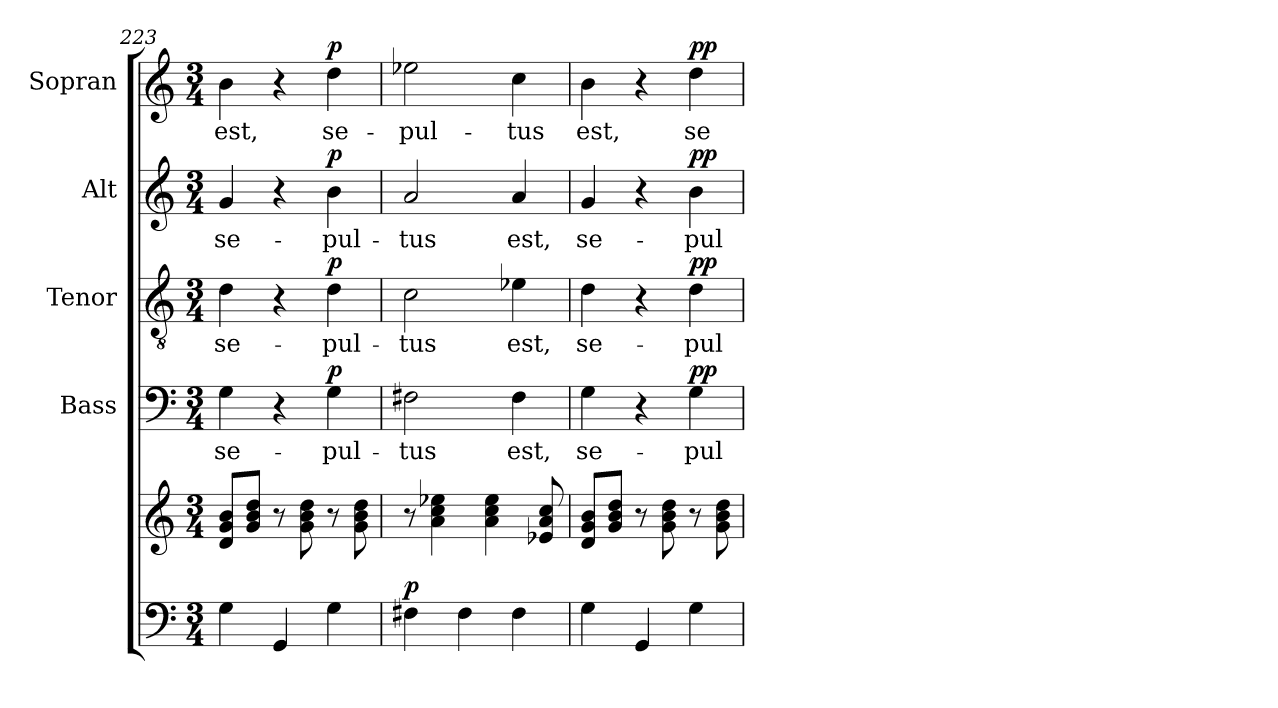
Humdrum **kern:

**kern	**kern	**dynam	**kern	**text	**dynam	**kern	**text	**dynam	**kern	**text	**dynam	**kern	**text	**dynam
*part5	*part5	*part5	*part4	*part4	*part4	*part3	*part3	*part3	*part2	*part2	*part2	*part1	*part1	*part1
*staff6	*staff5	*staff5/6	*staff4	*staff4	*staff4	*staff3	*staff3	*staff3	*staff2	*staff2	*staff2	*staff1	*staff1	*staff1
*	*	*	*I"Bass	*	*	*I"Tenor	*	*	*I"Alt	*	*	*I"Sopran	*	*
*	*	*	*I'B.	*	*	*I'T.	*	*	*I'A.	*	*	*I'S.	*	*
*clefF4	*clefG2	*	*clefF4	*	*	*clefGv2	*	*	*clefG2	*	*	*clefG2	*	*
*k[]	*k[]	*	*k[]	*	*	*k[]	*	*	*k[]	*	*	*k[]	*	*
*C:	*C:	*	*C:	*	*	*C:	*	*	*C:	*	*	*C:	*	*
*M3/4	*M3/4	*	*M3/4	*	*	*M3/4	*	*	*M3/4	*	*	*M3/4	*	*
=223	=223	=223	=223	=223	=223	=223	=223	=223	=223	=223	=223	=223	=223	=223
!	!	!	!	!LO:LY:b	!	!	!LO:LY:b	!	!	!LO:LY:b	!	!	!LO:LY:b	!
4G\	8d/ 8g/ 8b/L	.	4G\	se-	.	4d\	se-	.	4g/	se-	.	4b\	est,	.
.	8g/ 8b/ 8dd/J	.	.	.	.	.	.	.	.	.	.	.	.	.
4GG/	8r	.	4r	.	.	4r	.	.	4r	.	.	4r	.	.
.	8g\ 8b\ 8dd\	.	.	.	.	.	.	.	.	.	.	.	.	.
!	!	!	!	!LO:LY:b	!LO:DY:a	!	!LO:LY:b	!LO:DY:a	!	!LO:LY:b	!LO:DY:a	!	!LO:LY:b	!LO:DY:a
4G\	8r	.	4G\	-pul-	p	4d\	-pul-	p	4b\	-pul-	p	4dd\	se-	p
.	8g\ 8b\ 8dd\	.	.	.	.	.	.	.	.	.	.	.	.	.
=224	=224	=224	=224	=224	=224	=224	=224	=224	=224	=224	=224	=224	=224	=224
!	!	!LO:DY:a=2	!	!LO:LY:b	!	!	!LO:LY:b	!	!	!LO:LY:b	!	!	!LO:LY:b	!
4F#X\	8r	p	2F#X\	-tus	.	2c\	-tus	.	2a/	-tus	.	2ee-X\	-pul-	.
.	4a\ 4cc\ 4ee-X\	.	.	.	.	.	.	.	.	.	.	.	.	.
4F#\	.	.	.	.	.	.	.	.	.	.	.	.	.	.
.	4a\ 4cc\ 4ee-\	.	.	.	.	.	.	.	.	.	.	.	.	.
!	!	!	!	!LO:LY:b	!	!	!LO:LY:b	!	!	!LO:LY:b	!	!	!LO:LY:b	!
4F#\	.	.	4F#\	est,	.	4e-X\	est,	.	4a/	est,	.	4cc\	-tus	.
.	8e-X/ 8a/ 8cc/	.	.	.	.	.	.	.	.	.	.	.	.	.
=225	=225	=225	=225	=225	=225	=225	=225	=225	=225	=225	=225	=225	=225	=225
!	!	!	!	!LO:LY:b	!	!	!LO:LY:b	!	!	!LO:LY:b	!	!	!LO:LY:b	!
4G\	8d/ 8g/ 8b/L	.	4G\	se-	.	4d\	se-	.	4g/	se-	.	4b\	est,	.
.	8g/ 8b/ 8dd/J	.	.	.	.	.	.	.	.	.	.	.	.	.
4GG/	8r	.	4r	.	.	4r	.	.	4r	.	.	4r	.	.
.	8g\ 8b\ 8dd\	.	.	.	.	.	.	.	.	.	.	.	.	.
!	!	!	!	!LO:LY:b	!LO:DY:a	!	!LO:LY:b	!LO:DY:a	!	!LO:LY:b	!LO:DY:a	!	!LO:LY:b	!LO:DY:a
4G\	8r	.	4G\	-pul-	pp	4d\	-pul-	pp	4b\	-pul-	pp	4dd\	se-	pp
.	8g\ 8b\ 8dd\	.	.	.	.	.	.	.	.	.	.	.	.	.
=	=	=	=	=	=	=	=	=	=	=	=	=	=	=
*-	*-	*-	*-	*-	*-	*-	*-	*-	*-	*-	*-	*-	*-	*-
